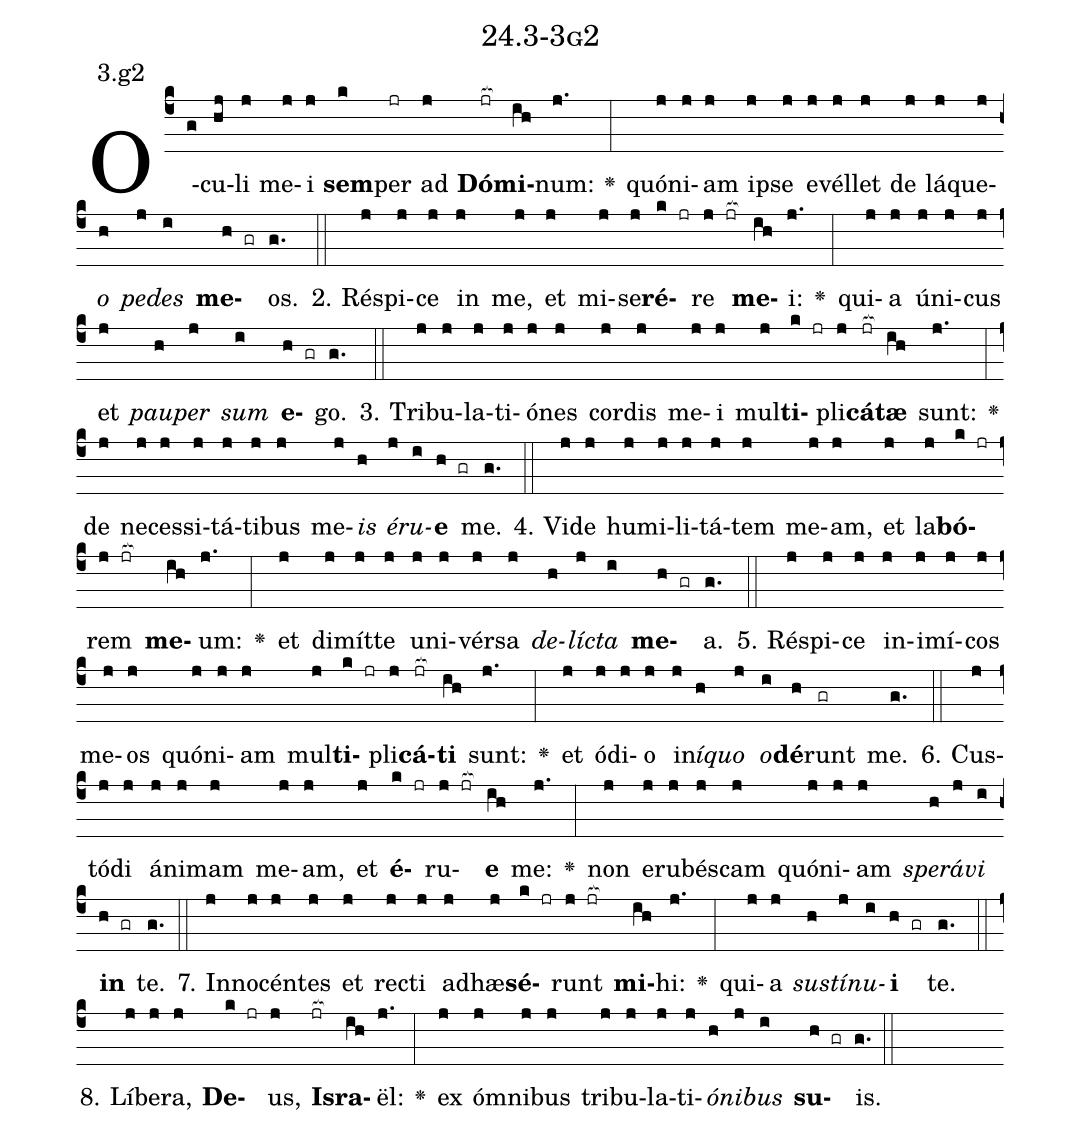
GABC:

name: 24.3-3g2;
annotation: 3.g2;
%%
(c4)O(g)cu(hj)li(j) me(j)i(j) <b>sem</b>(k)per(jr) ad(j) <b>Dó</b>(jr[ocb:1{])<b>mi</b>(ih[ocb:0}])num:(j.) <v>\greheightstar</v>(:) quón(j)i(j)am(j) ip(j)se(j) e(j)vél(j)let(j) de(j) lá(j)que(j)<i>o</i>(h) <i>pe</i>(j)<i>des</i>(i) <b>me</b>(h gr)os.(g.) (::)
2. Ré(j)spi(j)ce(j) in(j) me,(j) et(j) mi(j)se(j)<b>ré</b>(k jr)re(j jr[ocb:1{]) <b>me</b>(ih[ocb:0}])i:(j.) <v>\greheightstar</v>(:) qui(j)a(j) ú(j)ni(j)cus(j) et(j) <i>pau</i>(h)<i>per</i>(j) <i>sum</i>(i) <b>e</b>(h gr)go.(g.) (::)
3. Tri(j)bu(j)la(j)ti(j)ó(j)nes(j) cor(j)dis(j) me(j)i(j) mul(j)<b>ti</b>(k jr)pli(j)<b>cá</b>(jr[ocb:1{])<b>tæ</b>(ih[ocb:0}]) sunt:(j.) <v>\greheightstar</v>(:) de(j) ne(j)ces(j)si(j)tá(j)ti(j)bus(j) me(j)<i>is</i>(h) <i>é</i>(j)<i>ru</i>(i)<b>e</b>(h gr) me.(g.) (::)
4. Vi(j)de(j) hu(j)mi(j)li(j)tá(j)tem(j) me(j)am,(j) et(j) la(j)<b>bó</b>(k jr)rem(j jr[ocb:1{]) <b>me</b>(ih[ocb:0}])um:(j.) <v>\greheightstar</v>(:) et(j) di(j)mít(j)te(j) u(j)ni(j)vér(j)sa(j) <i>de</i>(h)<i>líc</i>(j)<i>ta</i>(i) <b>me</b>(h gr)a.(g.) (::)
5. Ré(j)spi(j)ce(j) in(j)i(j)mí(j)cos(j) me(j)os(j) quón(j)i(j)am(j) mul(j)<b>ti</b>(k jr)pli(j)<b>cá</b>(jr[ocb:1{])<b>ti</b>(ih[ocb:0}]) sunt:(j.) <v>\greheightstar</v>(:) et(j) ó(j)di(j)o(j) in(j)<i>í</i>(h)<i>quo</i>(j) <i>o</i>(i)<b>dé</b>(h)runt(gr) me.(g.) (::)
6. Cus(j)tó(j)di(j) á(j)ni(j)mam(j) me(j)am,(j) et(j) <b>é</b>(k jr)ru(j jr[ocb:1{])<b>e</b>(ih[ocb:0}]) me:(j.) <v>\greheightstar</v>(:) non(j) e(j)ru(j)bés(j)cam(j) quón(j)i(j)am(j) <i>spe</i>(h)<i>rá</i>(j)<i>vi</i>(i) <b>in</b>(h gr) te.(g.) (::)
7. In(j)no(j)cén(j)tes(j) et(j) rec(j)ti(j) ad(j)hæ(j)<b>sé</b>(k jr)runt(j jr[ocb:1{]) <b>mi</b>(ih[ocb:0}])hi:(j.) <v>\greheightstar</v>(:) qui(j)a(j) <i>sus</i>(h)<i>tí</i>(j)<i>nu</i>(i)<b>i</b>(h gr) te.(g.) (::)
8. Lí(j)be(j)ra,(j) <b>De</b>(k jr)us,(j) <b>Is</b>(jr[ocb:1{])<b>ra</b>(ih[ocb:0}])ël:(j.) <v>\greheightstar</v>(:) ex(j) óm(j)ni(j)bus(j) tri(j)bu(j)la(j)ti(j)<i>ó</i>(h)<i>ni</i>(j)<i>bus</i>(i) <b>su</b>(h gr)is.(g.) (::)
